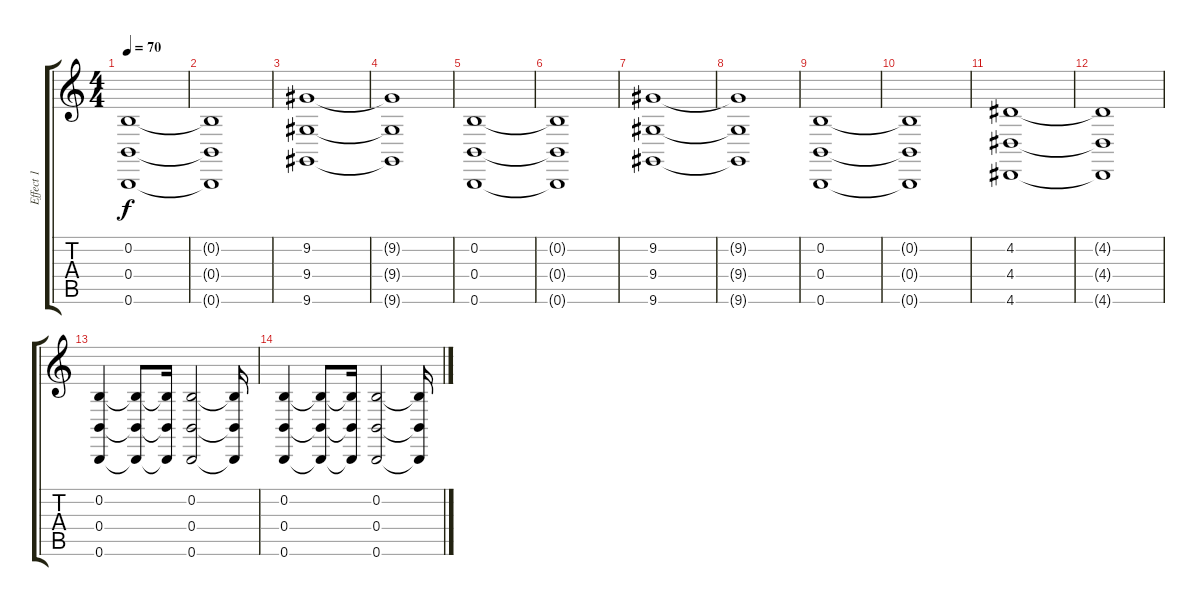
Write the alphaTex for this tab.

\track ("Effect 1" "Effect 1") {instrument rockorgan}
\staff {score tabs}
\tuning (Eb4 B3 Gb3 B2 Gb2 B1) {hide}
\ts (4 4)
\tempo 70
\clef g2
\ks c
(0.2 0.4 0.6).1{dy f} |
(0.2{t} 0.4{t} 0.6{t}).1 |
(9.2 9.4 9.6).1 |
(9.2{t} 9.4{t} 9.6{t}).1 |
(0.2 0.4 0.6).1 |
(0.2{t} 0.4{t} 0.6{t}).1 |
(9.2 9.4 9.6).1 |
(9.2{t} 9.4{t} 9.6{t}).1 |
(0.2 0.4 0.6).1 |
(0.2{t} 0.4{t} 0.6{t}).1 |
(4.2 4.4 4.6).1 |
(4.2{t} 4.4{t} 4.6{t}).1 |
(0.2 0.4 0.6).4 (0.2{t} 0.4{t} 0.6{t}).8 (0.2{t} 0.4{t} 0.6{t}).16 (0.2 0.4 0.6).2 (0.2{t} 0.4{t} 0.6{t}).16 |
(0.2 0.4 0.6).4 (0.2{t} 0.4{t} 0.6{t}).8 (0.2{t} 0.4{t} 0.6{t}).16 (0.2 0.4 0.6).2 (0.2{t} 0.4{t} 0.6{t}).16
